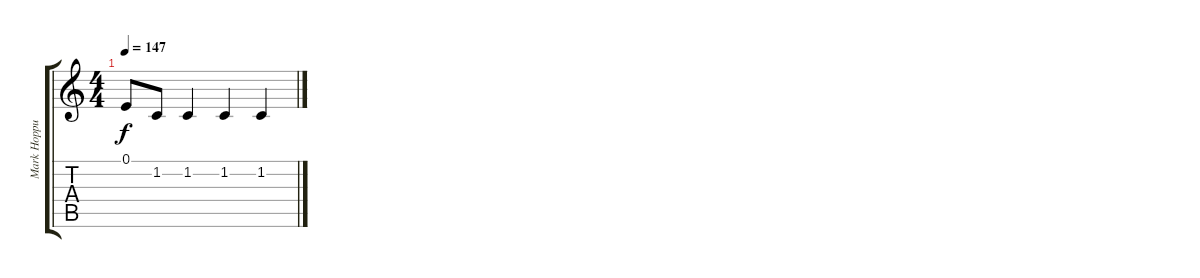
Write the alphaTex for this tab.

\track ("Mark Hoppus - Back Vocals" "Mark Hoppu") {instrument tenorsax}
\staff {score tabs}
\tuning (E4 B3 G3 D3 A2 E2) {hide}
\ts (4 4)
\tempo 147
\clef g2
\ks c
0.1{t}.8{dy f} 1.2.8 1.2.4 1.2.4 1.2.4
